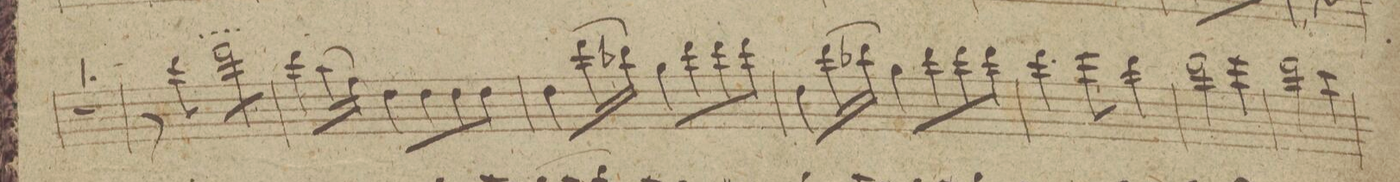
**kern
*I"Flauto.
*clefG2
*k[f#]
*M3/4
2.r
=103
8r
8ddd\
*tremolo
8ddd'\L
8ddd'\
8ddd'\
8ddd'\J
*Xtremolo
=104
8ddd'\L
(16aa\L
16ff#\JJ)
8dd\L
8dd\
8dd\
8dd\J
=105
8dd\L
(16ddd\L
16bb-X\JJ)
8gg\L
8ddd\
8ddd\
8ddd\J
=106
8dd\L
(16ddd\L
16bb-X\JJ)
8gg\L
8ddd\
8ddd\
8ddd\J
=107
4.ddd\
8eee\
4ddd\
=108
2ddd\
4eee\
=109
2ddd\
4ccc\
=110
*-
